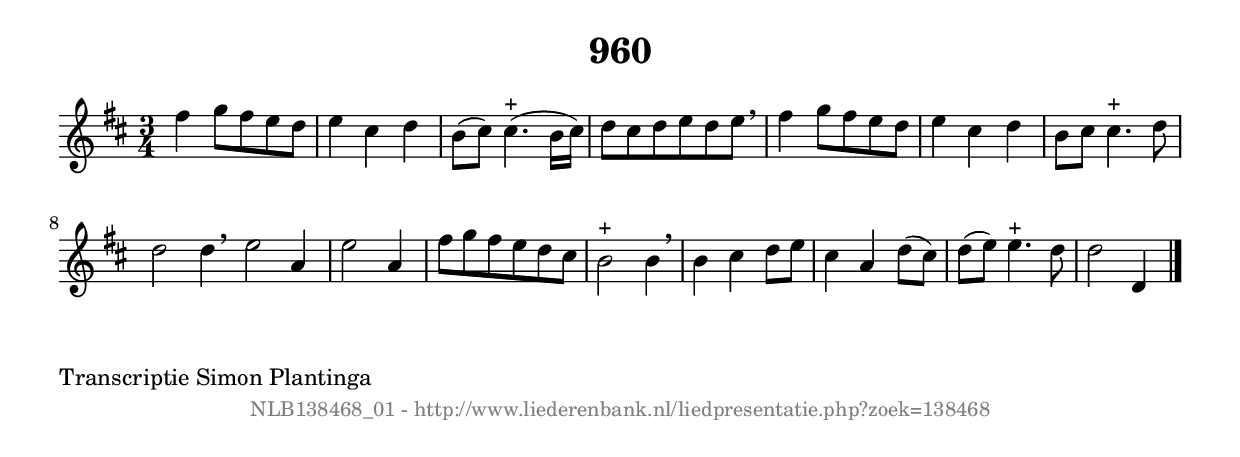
%
% produced by wce2krn 1.64 (7 June 2014)
%
\version"2.16"
#(append! paper-alist '(("long" . (cons (* 210 mm) (* 2000 mm)))))
#(set-default-paper-size "long")
sb = {\breathe}
mBreak = {\breathe }
bBreak = {\breathe }
x = {\once\override NoteHead #'style = #'cross }
gl=\glissando
itime={\override Staff.TimeSignature #'stencil = ##f }
ficta = {\once\set suggestAccidentals = ##t}
fine = {\once\override Score.RehearsalMark #'self-alignment-X = #1 \mark \markup {\italic{Fine}}}
dc = {\once\override Score.RehearsalMark #'self-alignment-X = #1 \mark \markup {\italic{D.C.}}}
dcf = {\once\override Score.RehearsalMark #'self-alignment-X = #1 \mark \markup {\italic{D.C. al Fine}}}
dcc = {\once\override Score.RehearsalMark #'self-alignment-X = #1 \mark \markup {\italic{D.C. al Coda}}}
ds = {\once\override Score.RehearsalMark #'self-alignment-X = #1 \mark \markup {\italic{D.S.}}}
dsf = {\once\override Score.RehearsalMark #'self-alignment-X = #1 \mark \markup {\italic{D.S. al Fine}}}
dsc = {\once\override Score.RehearsalMark #'self-alignment-X = #1 \mark \markup {\italic{D.S. al Coda}}}
pv = {\set Score.repeatCommands = #'((volta "1"))}
sv = {\set Score.repeatCommands = #'((volta "2"))}
tv = {\set Score.repeatCommands = #'((volta "3"))}
qv = {\set Score.repeatCommands = #'((volta "4"))}
xv = {\set Score.repeatCommands = #'((volta #f))}
\header{ tagline = ""
title = "960"
}
\score {{
\key d \major
\relative g'
{
\set melismaBusyProperties = #'()
\time 3/4
\tempo 4=120
\override Score.MetronomeMark #'transparent = ##t
\override Score.RehearsalMark #'break-visibility = #(vector #t #t #f)
fis'4 g8 fis8 e8 d8 | e4 cis4 d4 | b8( cis8) cis4.(^"+" b16 cis16) | d8 cis8 d8 e8 d8 e8 | \mBreak \bar "|"
fis4 g8 fis8 e8 d8 | e4 cis4 d4 | b8 cis8 cis4.^"+" d8 | d2 d4 \bar ":|:" \bBreak
e2 a,4 | e'2 a,4 | fis'8 g8 fis8 e8 d8 cis8 | b2^"+" b4 | \mBreak \bar "|"
b4 cis4 d8 e8 | cis4 a4 d8( cis8) | d8( e8) e4.^"+" d8 | d2 d,4 \bar "|."
 }}
 \midi { }
 \layout {
            indent = 0.0\cm
}
}
\markup { \wordwrap-string #" 
Transcriptie Simon Plantinga
"}
\markup { \vspace #0 } \markup { \with-color #grey \fill-line { \center-column { \smaller "NLB138468_01 - http://www.liederenbank.nl/liedpresentatie.php?zoek=138468" } } }
